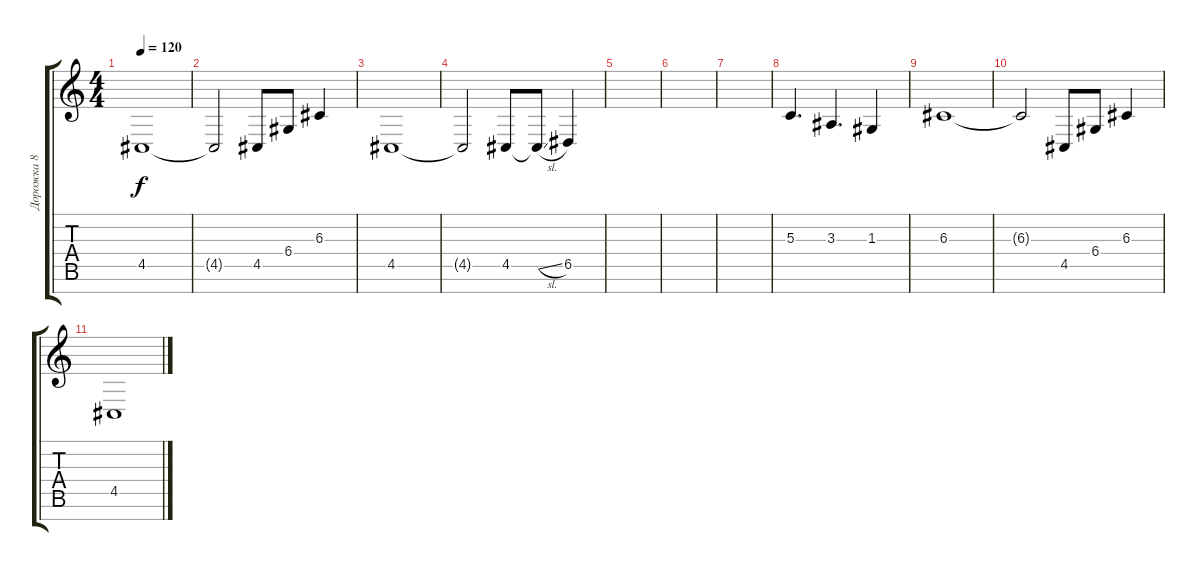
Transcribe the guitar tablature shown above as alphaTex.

\track ("Дорожка 8" "Дорожка 8") {instrument stringensemble1}
\staff {score tabs}
\tuning (E4 B3 G3 D3 A2 E2 B1) {hide}
\ts (4 4)
\tempo 120
\clef g2
\ks c
4.5.1{dy f} |
4.5{t}.2 4.5.8 6.4.8 6.3.4 |
4.5.1 |
4.5{t}.2 4.5.8 4.5{sl t}.8 6.5.4 |
|
|
|
5.3.4{d} 3.3.4{d} 1.3.4 |
6.3.1 |
6.3{t}.2 4.5.8 6.4.8 6.3.4 |
4.5.1
